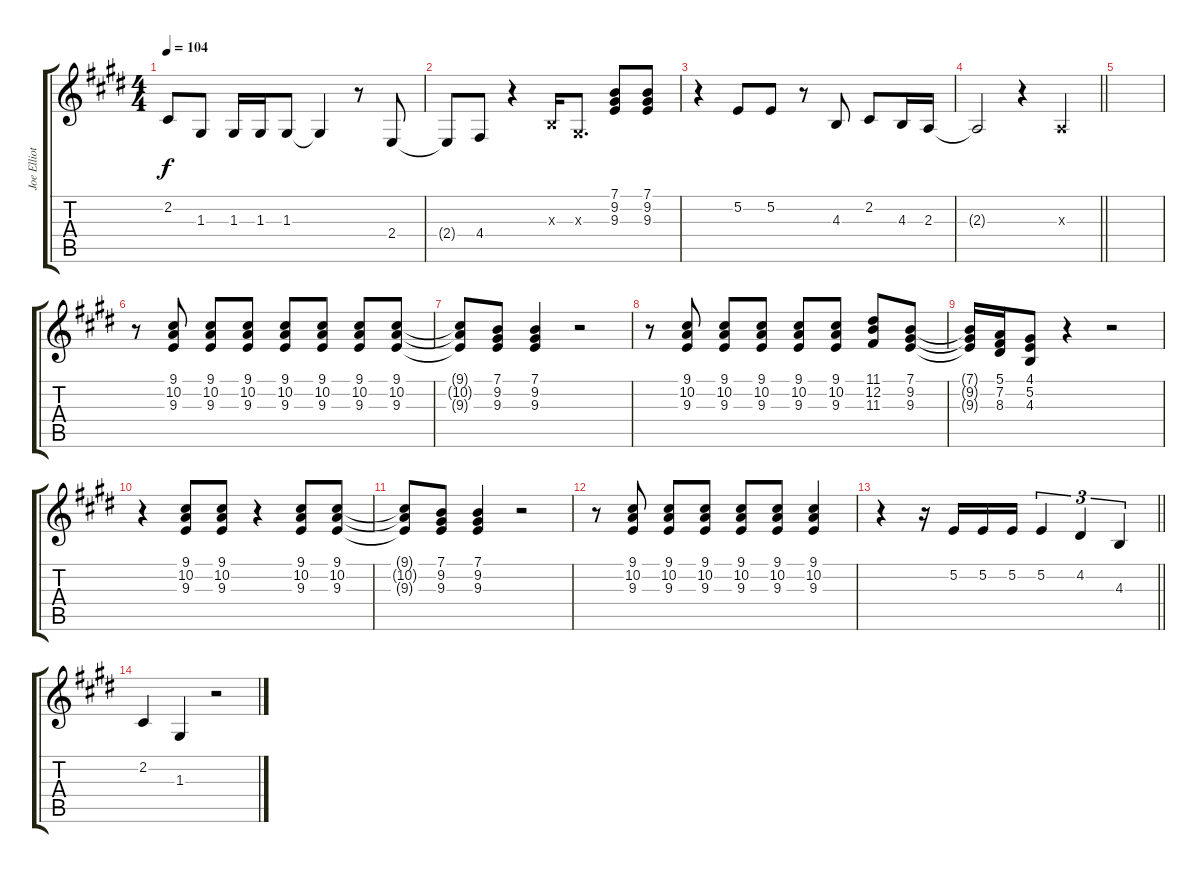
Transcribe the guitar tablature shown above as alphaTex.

\track ("Joe Elliott" "Joe Elliot") {instrument lead1square}
\staff {score tabs}
\tuning (E4 B3 G3 D3 A2 E2) {hide}
\ts (4 4)
\tempo 104
\clef g2
\ks e
2.2{t}.8{dy f} 1.3.8 1.3.16 1.3.16 1.3.8 1.3{t}.4 r.8 2.4.8 |
2.4{t}.8 4.4.8 r.4 4.3{x}.16 1.3{x}.8{d} (7.1 9.2 9.3).8 (7.1 9.2 9.3).8 |
r.4 5.2.8 5.2.8 r.8 4.3.8 2.2.8 4.3.16 2.3.16 |
\barLineRight lightlight
2.3{t}.2 r.4 2.3{x}.4 |
|
r.8 (9.1 10.2 9.3).8 (9.1 10.2 9.3).8 (9.1 10.2 9.3).8 (9.1 10.2 9.3).8 (9.1 10.2 9.3).8 (9.1 10.2 9.3).8 (9.1 10.2 9.3).8 |
(9.1{t} 10.2{t} 9.3{t}).8 (7.1 9.2 9.3).8 (7.1 9.2 9.3).4 r.2 |
r.8 (9.1 10.2 9.3).8 (9.1 10.2 9.3).8 (9.1 10.2 9.3).8 (9.1 10.2 9.3).8 (9.1 10.2 9.3).8 (11.1 12.2 11.3).8 (7.1 9.2 9.3).8 |
(7.1{t} 9.2{t} 9.3{t}).16 (5.1 7.2 8.3).16 (4.1 5.2 4.3).8 r.4 r.2 |
r.4 (9.1 10.2 9.3).8 (9.1 10.2 9.3).8 r.4 (9.1 10.2 9.3).8 (9.1 10.2 9.3).8 |
(9.1{t} 10.2{t} 9.3{t}).8 (7.1 9.2 9.3).8 (7.1 9.2 9.3).4 r.2 |
r.8 (9.1 10.2 9.3).8 (9.1 10.2 9.3).8 (9.1 10.2 9.3).8 (9.1 10.2 9.3).8 (9.1 10.2 9.3).8 (9.1 10.2 9.3).4 |
\barLineRight lightlight
r.4 r.16 5.2.16 5.2.16 5.2.16 5.2.4{tu (3 2)} 4.2.4{tu (3 2)} 4.3.4{tu (3 2)} |
2.2.4 1.3.4 r.2
